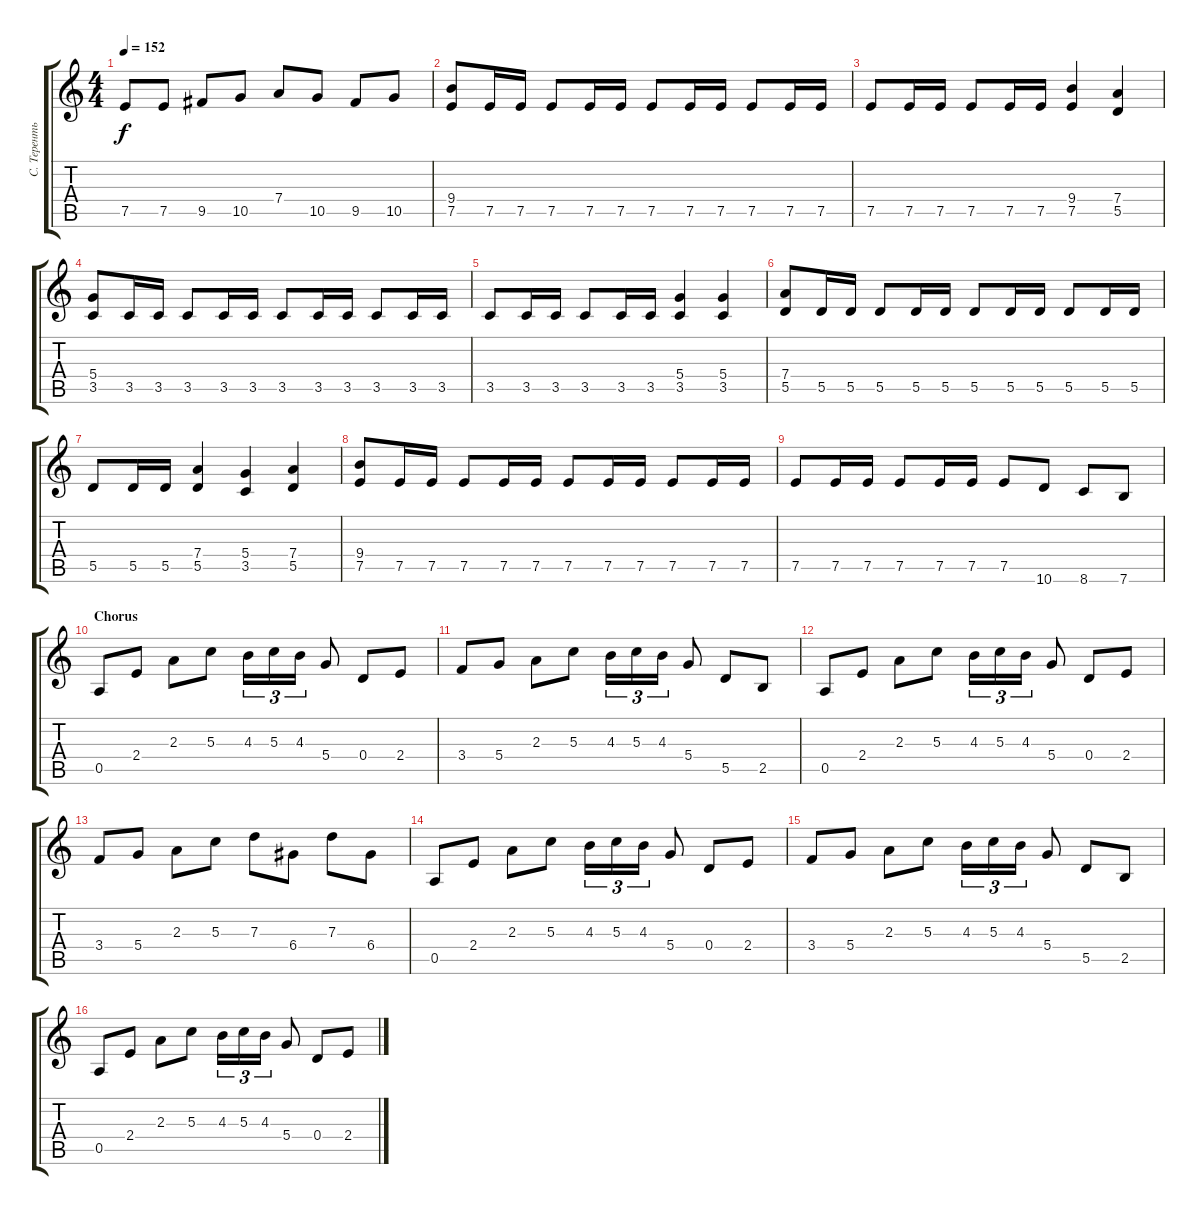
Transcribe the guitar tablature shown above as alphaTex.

\track ("С. Терентьев" "С. Теренть") {instrument distortionguitar}
\staff {score tabs}
\tuning (E4 B3 G3 D3 A2 E2) {hide}
\ts (4 4)
\tempo 152
\clef g2
\ks c
7.5.8{dy f} 7.5.8 9.5.8 10.5.8 7.4.8 10.5.8 9.5.8 10.5.8 |
(9.4 7.5).8 7.5.16 7.5.16 7.5.8 7.5.16 7.5.16 7.5.8 7.5.16 7.5.16 7.5.8 7.5.16 7.5.16 |
7.5.8 7.5.16 7.5.16 7.5.8 7.5.16 7.5.16 (9.4 7.5).4 (7.4 5.5).4 |
(5.4 3.5).8 3.5.16 3.5.16 3.5.8 3.5.16 3.5.16 3.5.8 3.5.16 3.5.16 3.5.8 3.5.16 3.5.16 |
3.5.8 3.5.16 3.5.16 3.5.8 3.5.16 3.5.16 (5.4 3.5).4 (5.4 3.5).4 |
(7.4 5.5).8 5.5.16 5.5.16 5.5.8 5.5.16 5.5.16 5.5.8 5.5.16 5.5.16 5.5.8 5.5.16 5.5.16 |
5.5.8 5.5.16 5.5.16 (7.4 5.5).4 (5.4 3.5).4 (7.4 5.5).4 |
(9.4 7.5).8 7.5.16 7.5.16 7.5.8 7.5.16 7.5.16 7.5.8 7.5.16 7.5.16 7.5.8 7.5.16 7.5.16 |
7.5.8 7.5.16 7.5.16 7.5.8 7.5.16 7.5.16 7.5.8 10.6.8 8.6.8 7.6.8 |
\section ("" "Chorus")
0.5.8 2.4.8 2.3.8 5.3.8 4.3.16{tu (3 2)} 5.3.16{tu (3 2)} 4.3.16{tu (3 2)} 5.4.8 0.4.8 2.4.8 |
3.4.8 5.4.8 2.3.8 5.3.8 4.3.16{tu (3 2)} 5.3.16{tu (3 2)} 4.3.16{tu (3 2)} 5.4.8 5.5.8 2.5.8 |
0.5.8 2.4.8 2.3.8 5.3.8 4.3.16{tu (3 2)} 5.3.16{tu (3 2)} 4.3.16{tu (3 2)} 5.4.8 0.4.8 2.4.8 |
3.4.8 5.4.8 2.3.8 5.3.8 7.3.8 6.4.8 7.3.8 6.4.8 |
0.5.8 2.4.8 2.3.8 5.3.8 4.3.16{tu (3 2)} 5.3.16{tu (3 2)} 4.3.16{tu (3 2)} 5.4.8 0.4.8 2.4.8 |
3.4.8 5.4.8 2.3.8 5.3.8 4.3.16{tu (3 2)} 5.3.16{tu (3 2)} 4.3.16{tu (3 2)} 5.4.8 5.5.8 2.5.8 |
0.5.8 2.4.8 2.3.8 5.3.8 4.3.16{tu (3 2)} 5.3.16{tu (3 2)} 4.3.16{tu (3 2)} 5.4.8 0.4.8 2.4.8
